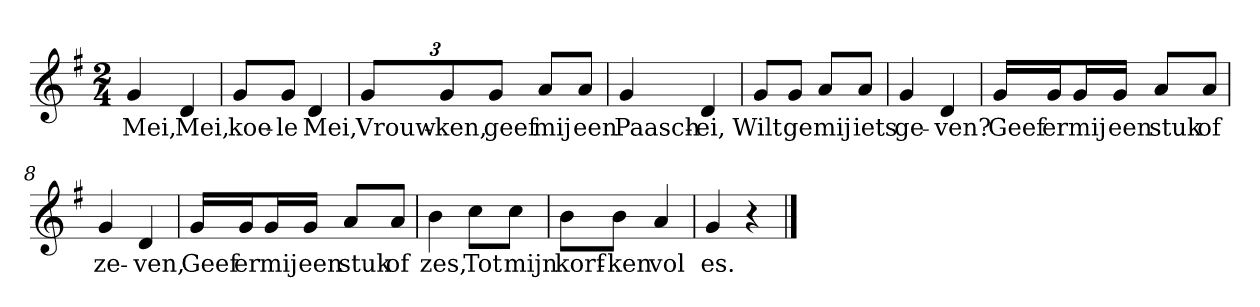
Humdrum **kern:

**kern	**text
*part1	*part1
*staff1	*staff1
*clefG2	*
*k[f#]	*
*G:	*
*M2/4	*
*MM120	*
=1	=1
4g	Mei,
4d	Mei,
=2	=2
8g/L	koe-
8g/J	-le
4d	Mei,
=3	=3
12g/L	Vrouw-
12g/	-ken,
12g/J	geef
8a/L	mij
8a/J	een
=4	=4
4g	Paasch-
4d	-ei,
=5	=5
8g/L	Wilt
8g/J	ge
8a/L	mij
8a/J	iets
=6	=6
4g	ge-
4d	-ven?
=7	=7
16g/LL	Geef
16g/J	er
16g/L	mij
16g/JJ	een
8a/L	stuk
8a/J	of
=8	=8
4g	ze-
4d	-ven,
=9	=9
16g/LL	Geef
16g/J	er
16g/L	mij
16g/JJ	een
8a/L	stuk
8a/J	of
=10	=10
4b	zes,
8cc\L	Tot
8cc\J	mijn
=11	=11
8b\L	korf-
8b\J	-ken
4a	vol
=12	=12
4g	es.
4r	.
==	==
*-	*-
